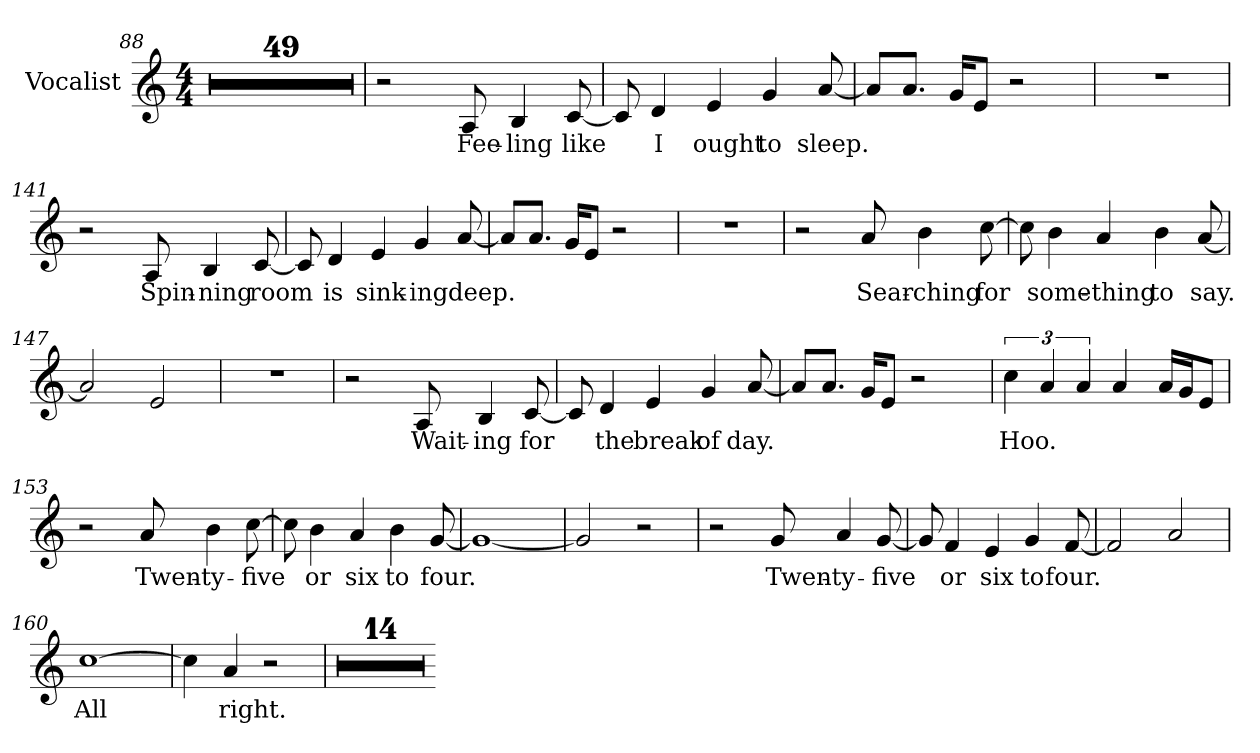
**kern	**text
*part1	*part1
*staff1	*staff1
*I"Vocalist	*
*clefG2	*
*M4/4	*
=88	=88
1r	.
=89	=89
1r	.
=90	=90
1r	.
=91	=91
1r	.
=92	=92
1r	.
=93	=93
1r	.
=94	=94
1r	.
=95	=95
1r	.
=96	=96
1r	.
=97	=97
1r	.
=98	=98
1r	.
=99	=99
1r	.
=100	=100
1r	.
=101	=101
1r	.
=102	=102
1r	.
=103	=103
1r	.
=104	=104
1r	.
=105	=105
1r	.
=106	=106
1r	.
=107	=107
1r	.
=108	=108
1r	.
=109	=109
1r	.
=110	=110
1r	.
=111	=111
1r	.
=112	=112
1r	.
=113	=113
1r	.
=114	=114
1r	.
=115	=115
1r	.
=116	=116
1r	.
=117	=117
1r	.
=118	=118
1r	.
=119	=119
1r	.
=120	=120
1r	.
=121	=121
1r	.
=122	=122
1r	.
=123	=123
1r	.
=124	=124
1r	.
=125	=125
1r	.
=126	=126
1r	.
=127	=127
1r	.
=128	=128
1r	.
=129	=129
1r	.
=130	=130
1r	.
=131	=131
1r	.
=132	=132
1r	.
=133	=133
1r	.
=134	=134
1r	.
=135	=135
1r	.
=136	=136
1r	.
=137	=137
2r	.
8A	Fee-
4B	-ling
[8c	like
=138	=138
8c]	_
4d	I
4e	ought
4g	to
[8a	sleep.
=139	=139
8a/L]	_
8.a/J	_
16g/KL	_
8e/J	_
2r	.
=140	=140
1r	.
=141	=141
2r	.
8A	Spin-
4B	-ning
[8c	room
=142	=142
8c]	_
4d	is
4e	sink-
4g	-ing
[8a	deep.
=143	=143
8a/L]	_
8.a/J	_
16g/KL	_
8e/J	_
2r	.
=144	=144
1r	.
=145	=145
2r	.
8a	Sear-
4b	-ching
[8cc	for
=146	=146
8cc]	_
4b	some-
4a	-thing
4b	to
[8a	say.
=147	=147
2a]	_
2e	_
=148	=148
1r	.
=149	=149
2r	.
8A	Wait-
4B	-ing
[8c	for
=150	=150
8c]	_
4d	the
4e	break
4g	of
[8a	day.
=151	=151
8a/L]	_
8.a/J	_
16g/KL	_
8e/J	_
2r	.
=152	=152
6cc	Hoo.
6a	_
6a	_
4a	_
16a/LL	_
16g/J	_
8e/J	_
=153	=153
2r	.
8a	Twen-
4b	-ty-
[8cc	-five
=154	=154
8cc]	_
4b	or
4a	six
4b	to
[8g	four.
=155	=155
1g_	_
=156	=156
2g]	_
2r	.
=157	=157
2r	.
8g	Twen-
4a	-ty-
[8g	-five
=158	=158
8g]	_
4f	or
4e	six
4g	to
[8f	four.
=159	=159
2f]	_
2a	_
=160	=160
[1cc	All-
=161	=161
4cc]	_
4a	-right.
2r	.
=162	=162
1r	.
=163	=163
1r	.
=164	=164
1r	.
=165	=165
1r	.
=166	=166
1r	.
=167	=167
1r	.
=168	=168
1r	.
=169	=169
1r	.
=170	=170
1r	.
=171	=171
1r	.
=172	=172
1r	.
=173	=173
1r	.
=174	=174
1r	.
=175	=175
1r	.
=-	=-
*-	*-
